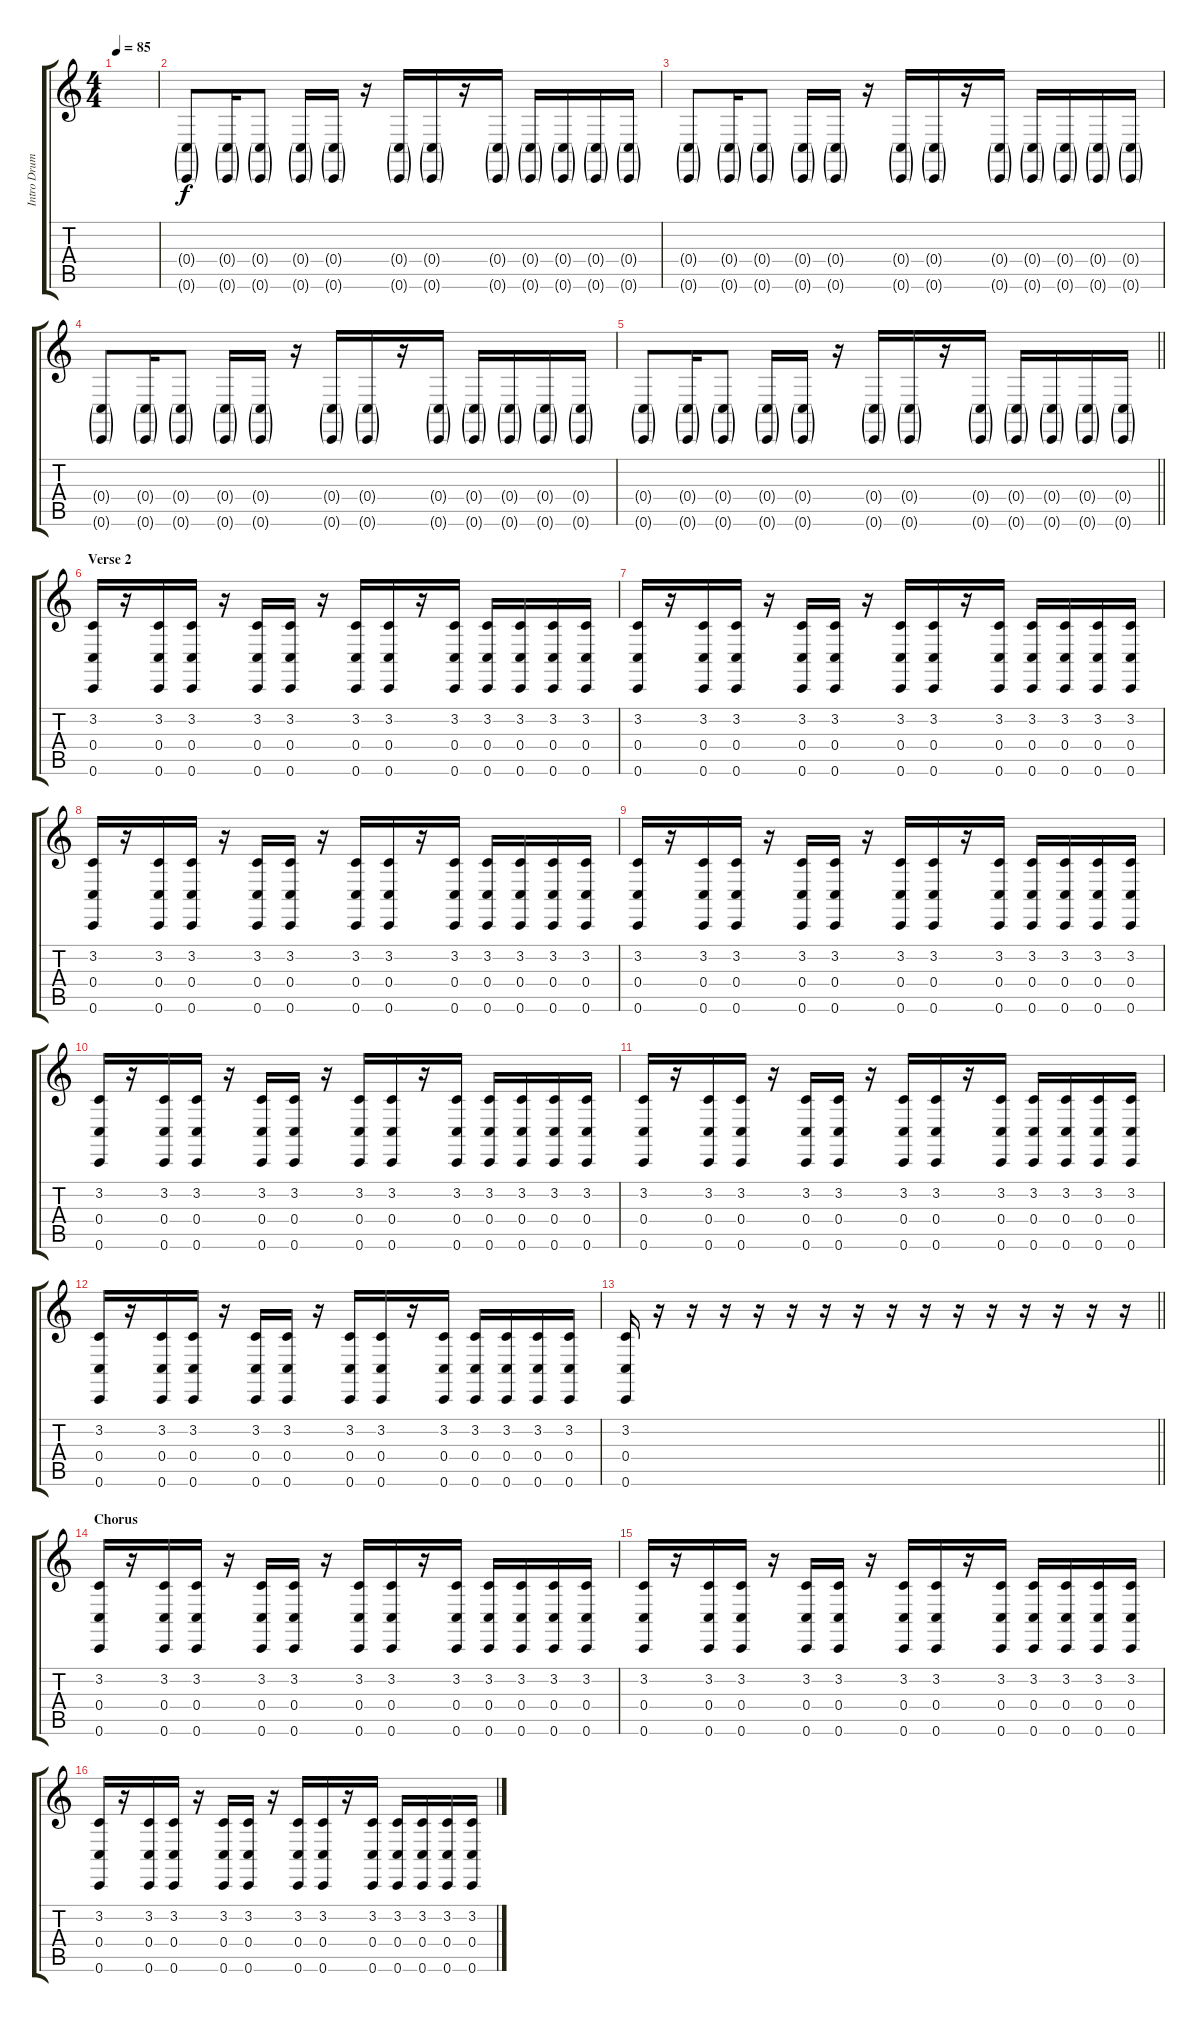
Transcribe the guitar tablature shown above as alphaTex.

\track ("Intro Drum Lead" "Intro Drum") {instrument synthdrum}
\staff {score tabs}
\tuning (D4 A3 F3 C3 G2 C2) {hide}
\ts (4 4)
\tempo 85
\clef g2
\ks c
|
(0.4{g} 0.6{g}).8 (0.4{g} 0.6{g}).16 (0.4{g} 0.6{g}).8 (0.4{g} 0.6{g}).16 (0.4{g} 0.6{g}).16 r.16 (0.4{g} 0.6{g}).16 (0.4{g} 0.6{g}).16 r.16 (0.4{g} 0.6{g}).16 (0.4{g} 0.6{g}).16 (0.4{g} 0.6{g}).16 (0.4{g} 0.6{g}).16 (0.4{g} 0.6{g}).16 |
(0.4{g} 0.6{g}).8 (0.4{g} 0.6{g}).16 (0.4{g} 0.6{g}).8 (0.4{g} 0.6{g}).16 (0.4{g} 0.6{g}).16 r.16 (0.4{g} 0.6{g}).16 (0.4{g} 0.6{g}).16 r.16 (0.4{g} 0.6{g}).16 (0.4{g} 0.6{g}).16 (0.4{g} 0.6{g}).16 (0.4{g} 0.6{g}).16 (0.4{g} 0.6{g}).16 |
(0.4{g} 0.6{g}).8 (0.4{g} 0.6{g}).16 (0.4{g} 0.6{g}).8 (0.4{g} 0.6{g}).16 (0.4{g} 0.6{g}).16 r.16 (0.4{g} 0.6{g}).16 (0.4{g} 0.6{g}).16 r.16 (0.4{g} 0.6{g}).16 (0.4{g} 0.6{g}).16 (0.4{g} 0.6{g}).16 (0.4{g} 0.6{g}).16 (0.4{g} 0.6{g}).16 |
\barLineRight lightlight
(0.4{g} 0.6{g}).8 (0.4{g} 0.6{g}).16 (0.4{g} 0.6{g}).8 (0.4{g} 0.6{g}).16 (0.4{g} 0.6{g}).16 r.16 (0.4{g} 0.6{g}).16 (0.4{g} 0.6{g}).16 r.16 (0.4{g} 0.6{g}).16 (0.4{g} 0.6{g}).16 (0.4{g} 0.6{g}).16 (0.4{g} 0.6{g}).16 (0.4{g} 0.6{g}).16 |
\section ("" "Verse 2")
(3.2 0.4 0.6).16{dy f} r.16 (3.2 0.4 0.6).16 (3.2 0.4 0.6).16 r.16 (3.2 0.4 0.6).16 (3.2 0.4 0.6).16 r.16 (3.2 0.4 0.6).16 (3.2 0.4 0.6).16 r.16 (3.2 0.4 0.6).16 (3.2 0.4 0.6).16 (3.2 0.4 0.6).16 (3.2 0.4 0.6).16 (3.2 0.4 0.6).16 |
(3.2 0.4 0.6).16 r.16 (3.2 0.4 0.6).16 (3.2 0.4 0.6).16 r.16 (3.2 0.4 0.6).16 (3.2 0.4 0.6).16 r.16 (3.2 0.4 0.6).16 (3.2 0.4 0.6).16 r.16 (3.2 0.4 0.6).16 (3.2 0.4 0.6).16 (3.2 0.4 0.6).16 (3.2 0.4 0.6).16 (3.2 0.4 0.6).16 |
(3.2 0.4 0.6).16 r.16 (3.2 0.4 0.6).16 (3.2 0.4 0.6).16 r.16 (3.2 0.4 0.6).16 (3.2 0.4 0.6).16 r.16 (3.2 0.4 0.6).16 (3.2 0.4 0.6).16 r.16 (3.2 0.4 0.6).16 (3.2 0.4 0.6).16 (3.2 0.4 0.6).16 (3.2 0.4 0.6).16 (3.2 0.4 0.6).16 |
(3.2 0.4 0.6).16 r.16 (3.2 0.4 0.6).16 (3.2 0.4 0.6).16 r.16 (3.2 0.4 0.6).16 (3.2 0.4 0.6).16 r.16 (3.2 0.4 0.6).16 (3.2 0.4 0.6).16 r.16 (3.2 0.4 0.6).16 (3.2 0.4 0.6).16 (3.2 0.4 0.6).16 (3.2 0.4 0.6).16 (3.2 0.4 0.6).16 |
(3.2 0.4 0.6).16 r.16 (3.2 0.4 0.6).16 (3.2 0.4 0.6).16 r.16 (3.2 0.4 0.6).16 (3.2 0.4 0.6).16 r.16 (3.2 0.4 0.6).16 (3.2 0.4 0.6).16 r.16 (3.2 0.4 0.6).16 (3.2 0.4 0.6).16 (3.2 0.4 0.6).16 (3.2 0.4 0.6).16 (3.2 0.4 0.6).16 |
(3.2 0.4 0.6).16 r.16 (3.2 0.4 0.6).16 (3.2 0.4 0.6).16 r.16 (3.2 0.4 0.6).16 (3.2 0.4 0.6).16 r.16 (3.2 0.4 0.6).16 (3.2 0.4 0.6).16 r.16 (3.2 0.4 0.6).16 (3.2 0.4 0.6).16 (3.2 0.4 0.6).16 (3.2 0.4 0.6).16 (3.2 0.4 0.6).16 |
(3.2 0.4 0.6).16 r.16 (3.2 0.4 0.6).16 (3.2 0.4 0.6).16 r.16 (3.2 0.4 0.6).16 (3.2 0.4 0.6).16 r.16 (3.2 0.4 0.6).16 (3.2 0.4 0.6).16 r.16 (3.2 0.4 0.6).16 (3.2 0.4 0.6).16 (3.2 0.4 0.6).16 (3.2 0.4 0.6).16 (3.2 0.4 0.6).16 |
\barLineRight lightlight
(3.2 0.4 0.6).16 r.16 r.16 r.16 r.16 r.16 r.16 r.16 r.16 r.16 r.16 r.16 r.16 r.16 r.16 r.16 |
\section ("" "Chorus")
(3.2 0.4 0.6).16 r.16 (3.2 0.4 0.6).16 (3.2 0.4 0.6).16 r.16 (3.2 0.4 0.6).16 (3.2 0.4 0.6).16 r.16 (3.2 0.4 0.6).16 (3.2 0.4 0.6).16 r.16 (3.2 0.4 0.6).16 (3.2 0.4 0.6).16 (3.2 0.4 0.6).16 (3.2 0.4 0.6).16 (3.2 0.4 0.6).16 |
(3.2 0.4 0.6).16 r.16 (3.2 0.4 0.6).16 (3.2 0.4 0.6).16 r.16 (3.2 0.4 0.6).16 (3.2 0.4 0.6).16 r.16 (3.2 0.4 0.6).16 (3.2 0.4 0.6).16 r.16 (3.2 0.4 0.6).16 (3.2 0.4 0.6).16 (3.2 0.4 0.6).16 (3.2 0.4 0.6).16 (3.2 0.4 0.6).16 |
(3.2 0.4 0.6).16 r.16 (3.2 0.4 0.6).16 (3.2 0.4 0.6).16 r.16 (3.2 0.4 0.6).16 (3.2 0.4 0.6).16 r.16 (3.2 0.4 0.6).16 (3.2 0.4 0.6).16 r.16 (3.2 0.4 0.6).16 (3.2 0.4 0.6).16 (3.2 0.4 0.6).16 (3.2 0.4 0.6).16 (3.2 0.4 0.6).16
